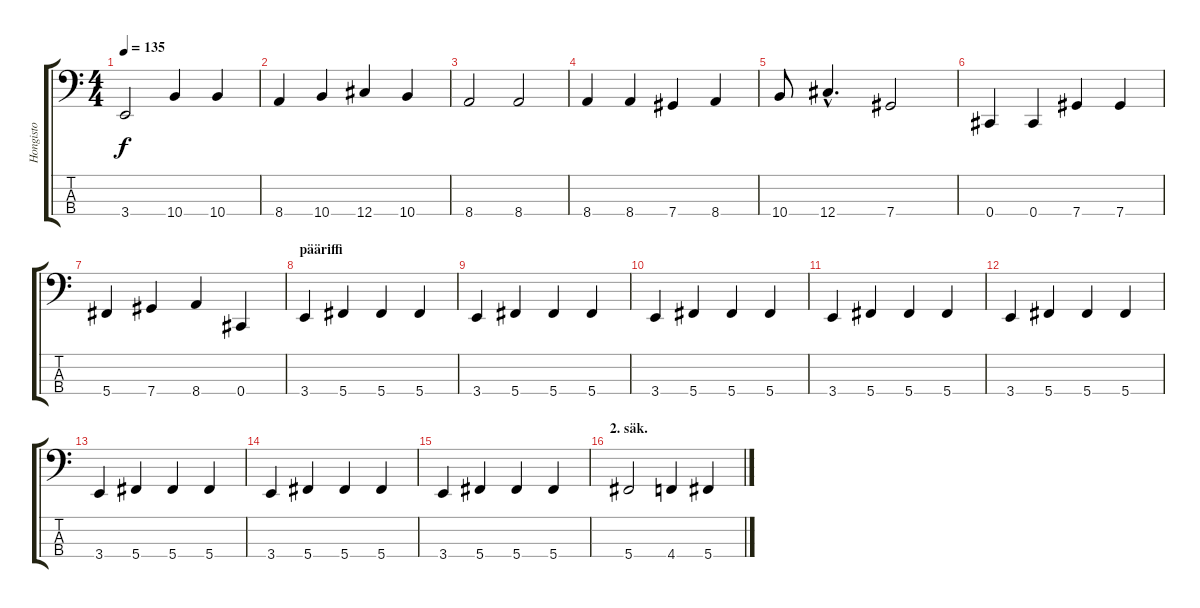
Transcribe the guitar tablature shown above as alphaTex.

\track ("Hongisto" "Hongisto") {instrument synthbass2}
\staff {score tabs}
\tuning (Gb2 Db2 Ab1 Db1) {hide}
\ts (4 4)
\tempo 135
\clef f4
\ks c
3.4.2{dy f} 10.4.4 10.4.4 |
8.4.4 10.4.4 12.4.4 10.4.4 |
8.4.2 8.4.2 |
8.4.4 8.4.4 7.4.4 8.4.4 |
10.4.8 12.4{hac}.4{d} 7.4.2 |
0.4.4 0.4.4 7.4.4 7.4.4 |
5.4.4 7.4.4 8.4.4 0.4.4 |
\section ("" "pääriffi")
3.4.4 5.4.4 5.4.4 5.4.4 |
3.4.4 5.4.4 5.4.4 5.4.4 |
3.4.4 5.4.4 5.4.4 5.4.4 |
3.4.4 5.4.4 5.4.4 5.4.4 |
3.4.4 5.4.4 5.4.4 5.4.4 |
3.4.4 5.4.4 5.4.4 5.4.4 |
3.4.4 5.4.4 5.4.4 5.4.4 |
3.4.4 5.4.4 5.4.4 5.4.4 |
\section ("" "2. säk.")
5.4.2 4.4.4 5.4.4
